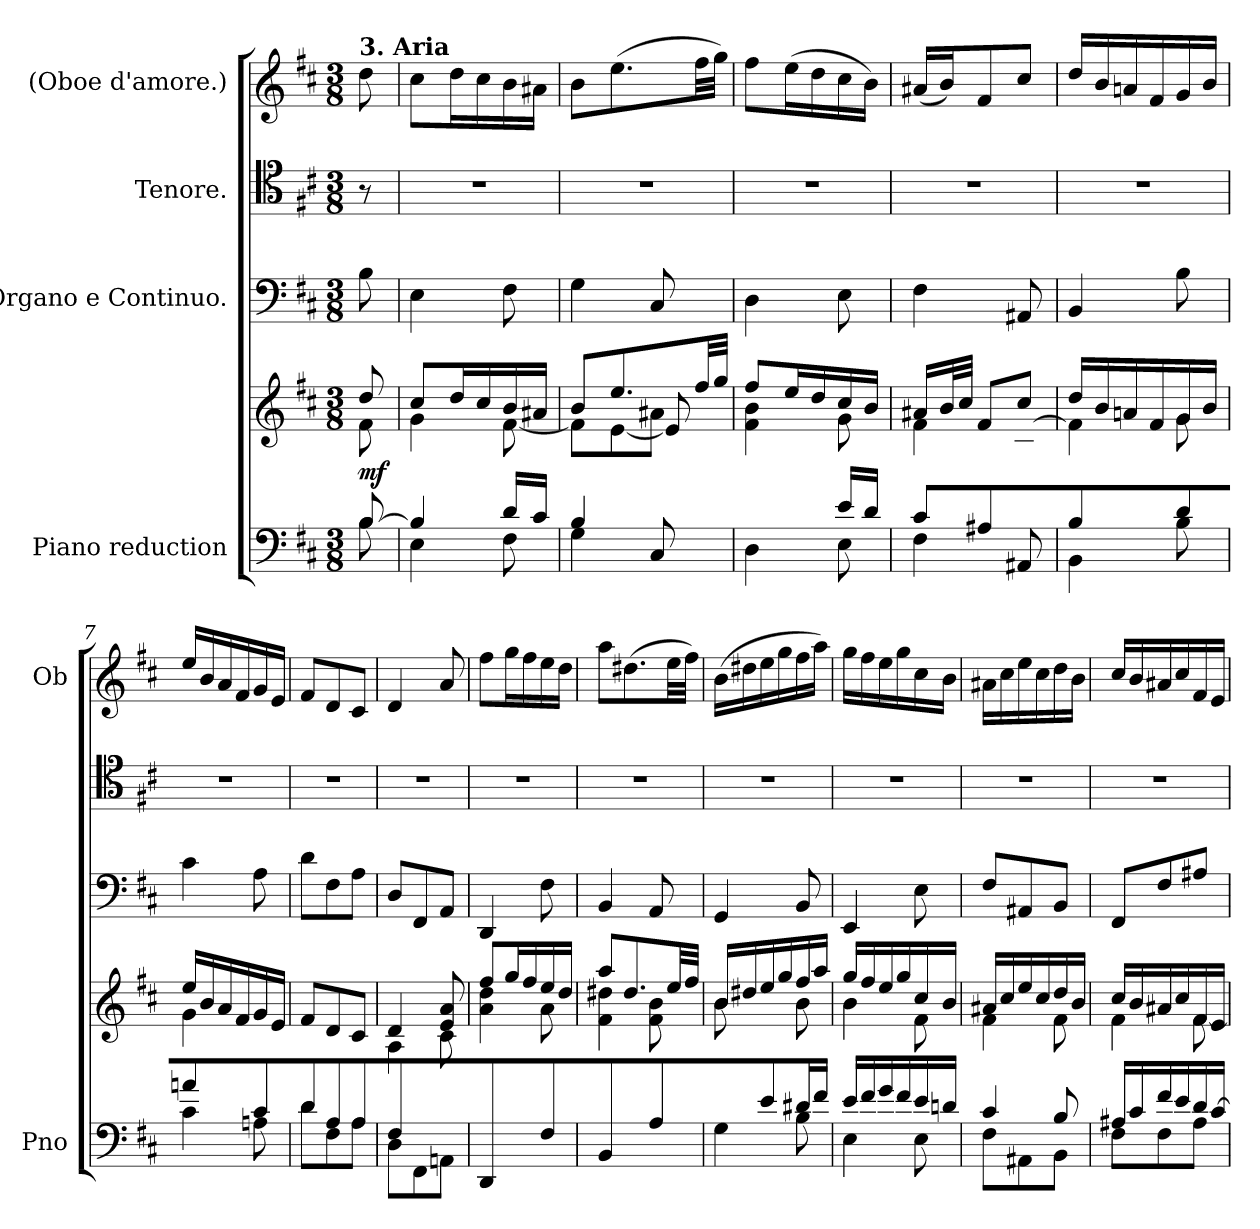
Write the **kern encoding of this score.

**kern	**kern	**dynam	**kern	**kern	**kern
*part4	*part4	*part4	*part3	*part2	*part1
*staff5	*staff4	*staff4/5	*staff3	*staff2	*staff1
*I"Piano reduction	*	*	*I"Organo e  Continuo.	*I"Tenore.	*I"(Oboe d'amore.)
*I'Pno	*	*	*	*	*I'Ob
*stria5	*stria5	*	*	*	*
*clefF4	*clefG2	*	*clefF4	*clefC4	*clefG2
*k[f#c#]	*k[f#c#]	*	*k[f#c#]	*k[f#c#]	*k[f#c#]
*D:	*D:	*	*D:	*D:	*D:
*M3/8	*M3/8	*	*M3/8	*M3/8	*M3/8
=1	=1	=1	=1	=1	=1
*^	*^	*	*	*	*
!	!	!	!	!	!	!	!LO:TX:a:B:t=3. Aria
!	!	!	!	!LO:DY:b	!	!	!
[8B/	8B\	8dd/	8f#\	mf	8B\	8r	8dd\
=2	=2	=2	=2	=2	=2	=2	=2
4B/]	4E\	8cc#/L	4g\	.	4E\	4.r	8cc#\L
.	.	16dd/L	.	.	.	.	16dd\L
.	.	16cc#/	.	.	.	.	16cc#\
16d/LL	8F#\	16b/	[8f#\	.	8F#\	.	16b\
16c#/JJ	.	16a#X/JJ	.	.	.	.	16a#X\JJ
=3	=3	=3	=3	=3	=3	=3	=3
*	*	*	*^	*	*	*	*
4B/	4G\	8b/L	8f#\L]	4ryy	.	4G\	4.r	8b\L
.	.	8.ee/	[8e\	.	.	.	.	(8.ee\
8ryy	8C#/	.	8a#X\J	8e/]	.	8C#/	.	.
.	.	32ff#/LL	.	.	.	.	.	32ff#\LL
.	.	32gg/JJJ	.	.	.	.	.	32gg\JJJ)
*	*	*	*v	*v	*	*	*	*
=4	=4	=4	=4	=4	=4	=4	=4
4ryy	4D\	8ff#/L	4f#\ 4b\	.	4D\	4.r	8ff#\L
.	.	16ee/L	.	.	.	.	(16ee\L
.	.	16dd/	.	.	.	.	16dd\
16e/LL	8E\	16cc#/	8g\	.	8E\	.	16cc#\
16d/JJ	.	16b/JJ	.	.	.	.	16b\JJ)
=5	=5	=5	=5	=5	=5	=5	=5
*	*	*	*^	*	*	*	*
8c#/L	4F#\	16a#X/LL	4f#\	4ryy	.	4F#\	4.r	(16a#X/LL
.	.	32b/L	.	.	.	.	.	16b/J)
.	.	32cc#/JJJ	.	.	.	.	.	.
8A#X/	.	8f#/L	.	.	.	.	.	8f#/
8ryy	8AA#X/	8cc#/J	8ryy	8c#\ [8f#\J	.	8AA#X/	.	8cc#/J
*	*	*	*v	*v	*	*	*	*
=6	=6	=6	=6	=6	=6	=6	=6
4B/	4BB\	16dd/LL	4f#\]	.	4BB/	4.r	16dd/LL
.	.	16b/	.	.	.	.	16b/
.	.	16an/	.	.	.	.	16an/
.	.	16f#/	.	.	.	.	16f#/
8d/	8B\	16g/	8g\	.	8B\	.	16g/
.	.	16b/JJ	.	.	.	.	16b/JJ
=7	=7	=7	=7	=7	=7	=7	=7
4an/	4c#\	16ee/LL	4g\	.	4c#\	4.r	16ee/LL
.	.	16b/	.	.	.	.	16b/
.	.	16a/	.	.	.	.	16a/
.	.	16f#/	.	.	.	.	16f#/
8c#/	8An\	16g/	8ryy	.	8A\	.	16g/
.	.	16e/JJ	.	.	.	.	16e/JJ
*	*	*v	*v	*	*	*	*
=8	=8	=8	=8	=8	=8	=8
8d/L	8d\L	8f#/L	.	8d\L	4.r	8f#/L
8A/	8F#\	8d/	.	8F#\	.	8d/
8A/J	8A\J	8c#/J	.	8A\J	.	8c#/J
=9	=9	=9	=9	=9	=9	=9
*	*	*^	*	*	*	*
4F#/	8D\L	4d/	4A\	.	8D/L	4.r	4d/
.	8FF#\	.	.	.	8FF#/	.	.
8ryy	8AAn\J	8e/ 8a/	8c#\	.	8AA/J	.	8a/
*v	*v	*	*	*	*	*	*
=10	=10	=10	=10	=10	=10	=10
4DD/	8ff#/L	4a\ 4dd\	.	4DD/	4.r	8ff#\L
.	16gg/L	.	.	.	.	16gg\L
.	16ff#/	.	.	.	.	16ff#\
8F#\	16ee/	8a\	.	8F#\	.	16ee\
.	16dd/JJ	.	.	.	.	16dd\JJ
!!LO:LB:g=z
=11	=11	=11	=11	=11	=11	=11
4BB/	8aa/L	4f#\ 4dd#X\	.	4BB/	4.r	8aa\L
.	8.dd#/	.	.	.	.	(8.dd#X\
8A\	.	8f#\ 8b\	.	8AA/	.	.
.	32ee/LL	.	.	.	.	32ee\LL
.	32ff#/JJJ	.	.	.	.	32ff#\JJJ)
=12	=12	=12	=12	=12	=12	=12
*^	*	*^	*	*	*	*
8ryy	4G\	16b/LL	4ryy	8b\L	.	4GG/	4.r	(16b\LL
.	.	16dd#X/	.	.	.	.	.	16dd#X\
8e/	.	16ee/	.	4ryy	.	.	.	16ee\
.	.	16gg/	.	.	.	.	.	16gg\
16d#X/L	8B\	16ff#/	8b\	.	.	8BB/	.	16ff#\
16f#/JJ	.	16aa/JJ	.	.	.	.	.	16aa\JJ)
*	*	*	*v	*v	*	*	*	*
=13	=13	=13	=13	=13	=13	=13	=13
16e/LL	4E\	16gg/LL	4b\	.	4EE/	4.r	16gg\LL
16f#/	.	16ff#/	.	.	.	.	16ff#\
16g/	.	16ee/	.	.	.	.	16ee\
16f#/	.	16gg/	.	.	.	.	16gg\
16e/	8E\	16cc#/	8f#\	.	8E\	.	16cc#\
16dn/JJ	.	16b/JJ	.	.	.	.	16b\JJ
=14	=14	=14	=14	=14	=14	=14	=14
4c#/	8F#\L	16a#X/LL	4f#\	.	8F#/L	4.r	16a#X\LL
.	.	16cc#/	.	.	.	.	16cc#\
.	8AA#X\	16ee/	.	.	8AA#X/	.	16ee\
.	.	16cc#/	.	.	.	.	16cc#\
8B/	8BB\J	16dd/	8f#\	.	8BB/J	.	16dd\
.	.	16b/JJ	.	.	.	.	16b\JJ
=15	=15	=15	=15	=15	=15	=15	=15
16A#X/LL	8F#\L	16cc#/LL	4f#\	.	8FF#/L	4.r	16cc#/LL
16c#/	.	16b/	.	.	.	.	16b/
16f#/	8F#\	16a#X/	.	.	8F#/	.	16a#X/
16e/	.	16cc#/	.	.	.	.	16cc#/
16d/	8A#\J	16f#/	[8f#\	.	8A#X/J	.	16f#/
[16c#/JJ	.	16e/JJ	.	.	.	.	16e/JJ
*v	*v	*	*	*	*	*	*
*	*v	*v	*	*	*	*
=	=	=	=	=	=
*-	*-	*-	*-	*-	*-
